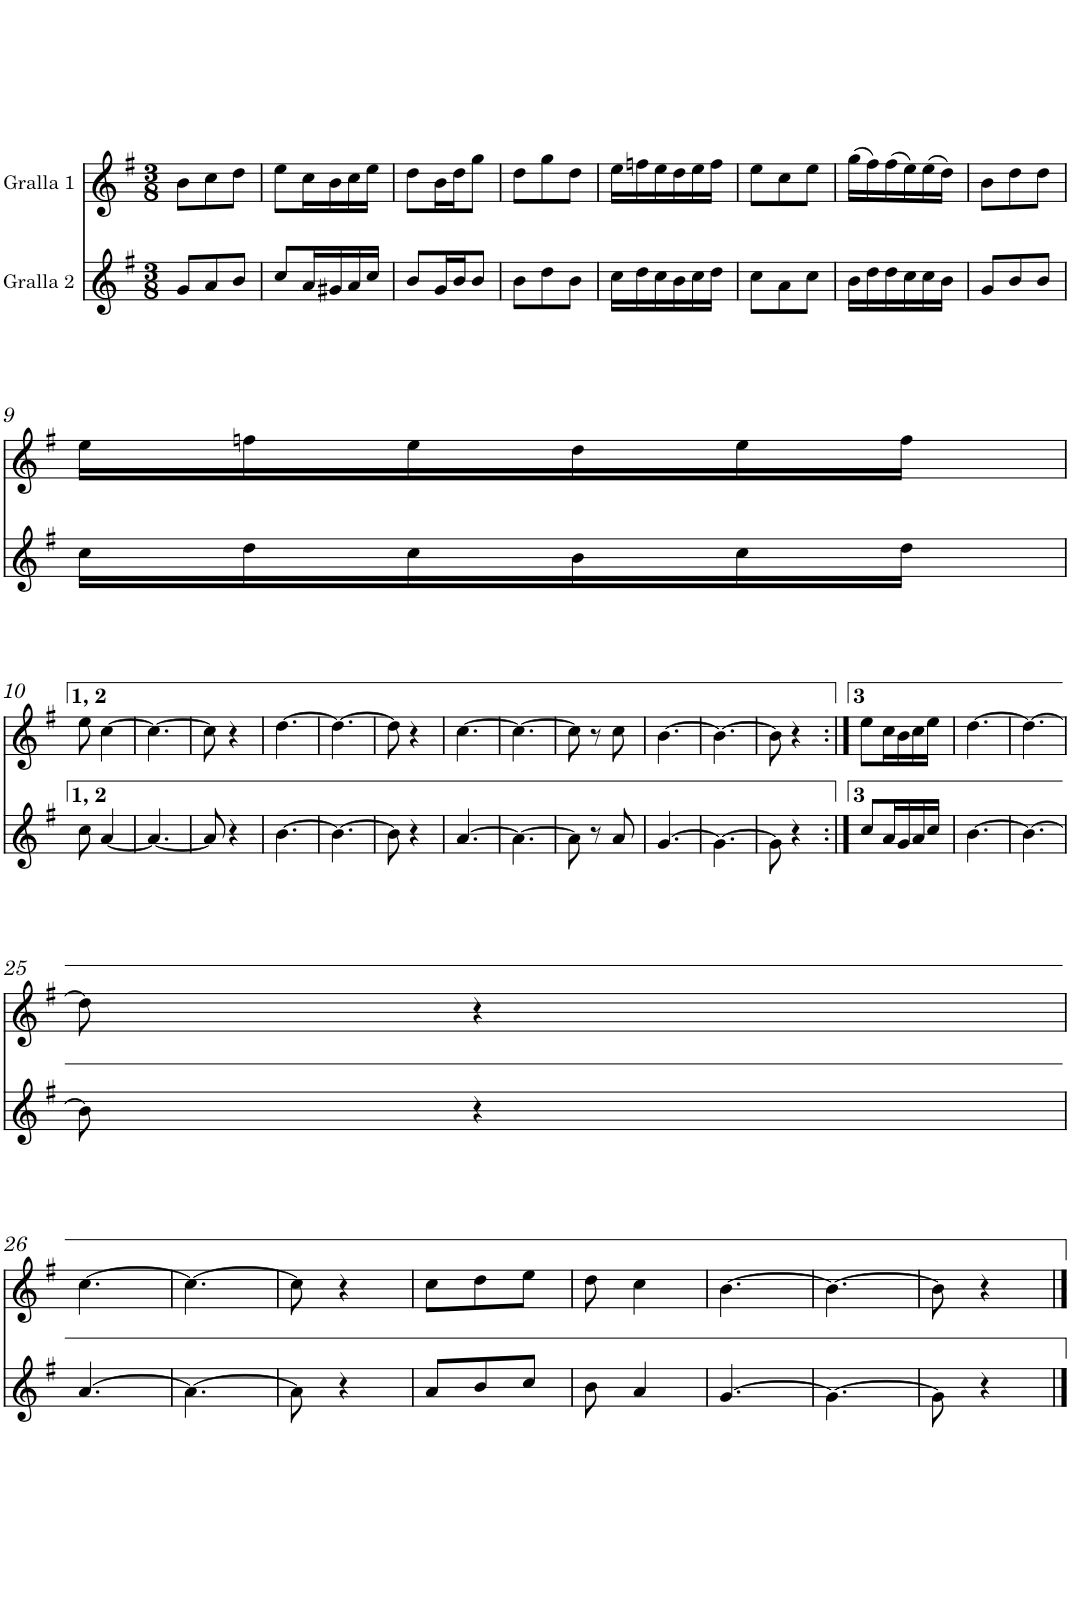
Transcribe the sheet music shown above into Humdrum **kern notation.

**kern	**kern
*part2	*part1
*staff2	*staff1
*I"Gralla 2	*I"Gralla 1
*clefG2	*clefG2
*Trd1c2	*
*k[f#]	*k[f#]
*M3/8	*M3/8
=1	=1
8g/L	8b\L
8a/	8cc\
8b/J	8dd\J
=2	=2
8cc/L	8ee\L
16a/L	16cc\L
16g#X/	16b\
16a/	16cc\
16cc/JJ	16ee\JJ
=3	=3
8b/L	8dd\L
16g/L	16b\L
16b/J	16dd\J
8b/J	8gg\J
=4	=4
8b\L	8dd\L
8dd\	8gg\
8b\J	8dd\J
=5	=5
16cc\LL	16ee\LL
16dd\	16ffn\
16cc\	16ee\
16b\	16dd\
16cc\	16ee\
16dd\JJ	16ff\JJ
=6	=6
8cc\L	8ee\L
8a\	8cc\
8cc\J	8ee\J
=7	=7
16b\LL	(>16gg\LL
16dd\	16ff#\)
16dd\	(>16ff#\
16cc\	16ee\)
16cc\	(>16ee\
16b\JJ	16dd\JJ)
=8	=8
8g/L	8b\L
8b/	8dd\
8b/J	8dd\J
!!LO:LB:g=z
=9	=9
16cc\LL	16ee\LL
16dd\	16ffn\
16cc\	16ee\
16b\	16dd\
16cc\	16ee\
16dd\JJ	16ff\JJ
!!LO:LB:g=z
=10	=10
8cc\	8ee\
[4a/	[4cc\
=11	=11
4.a/_	4.cc\_
=12	=12
8a/]	8cc\]
4r	4r
=13	=13
[4.b\	[4.dd\
=14	=14
4.b\_	4.dd\_
=15	=15
8b\]	8dd\]
4r	4r
=16	=16
[4.a/	[4.cc\
=17	=17
4.a\_	4.cc\_
=18	=18
8a\]	8cc\]
8r	8r
8a/	8cc\
=19	=19
[4.g/	[4.b\
=20	=20
4.g\_	4.b\_
=21	=21
8g\]	8b\]
4r	4r
=22:|!	=22:|!
8cc/L	8ee\L
16a/L	16cc\L
16g/	16b\
16a/	16cc\
16cc/JJ	16ee\JJ
=23	=23
[4.b\	[4.dd\
=24	=24
4.b\_	4.dd\_
!!LO:LB:g=z
=25	=25
8b\]	8dd\]
4r	4r
!!LO:LB:g=z
=26	=26
[4.a/	[4.cc\
=27	=27
4.a\_	4.cc\_
=28	=28
8a\]	8cc\]
4r	4r
=29	=29
8a/L	8cc\L
8b/	8dd\
8cc/J	8ee\J
=30	=30
8b\	8dd\
4a/	4cc\
=31	=31
[4.g/	[4.b\
=32	=32
4.g\_	4.b\_
=33	=33
8g\]	8b\]
4r	4r
==	==
*-	*-
